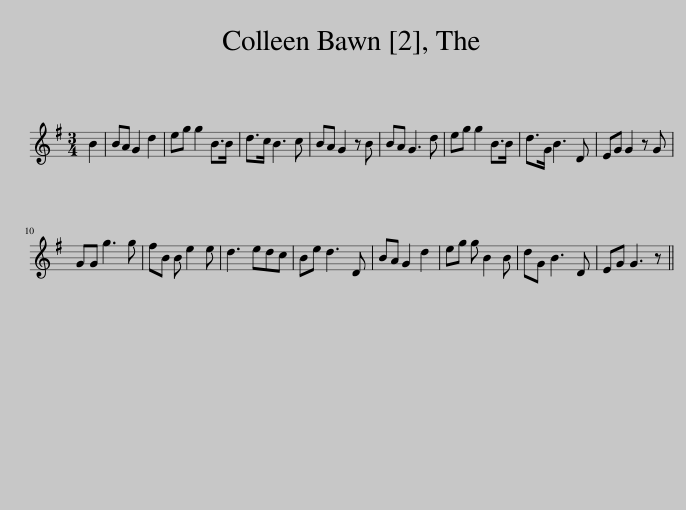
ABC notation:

X:1
L:1/8
M:3/4
I:linebreak $
K:G
V:1 treble
V:1
 B2 | BA G2 d2 | eg g2 B>B | d>c B3 c | BA G2 z B | %5
 BA G3 d | eg g2 B>B | d>G B3 D | EG G2 z G |$ GG g3 g | %10
 fB B e2 e | d3 edc | Be d3 D | BA G2 d2 | eg g B2 B | %15
 dG B3 D | EG G3 z || %17
